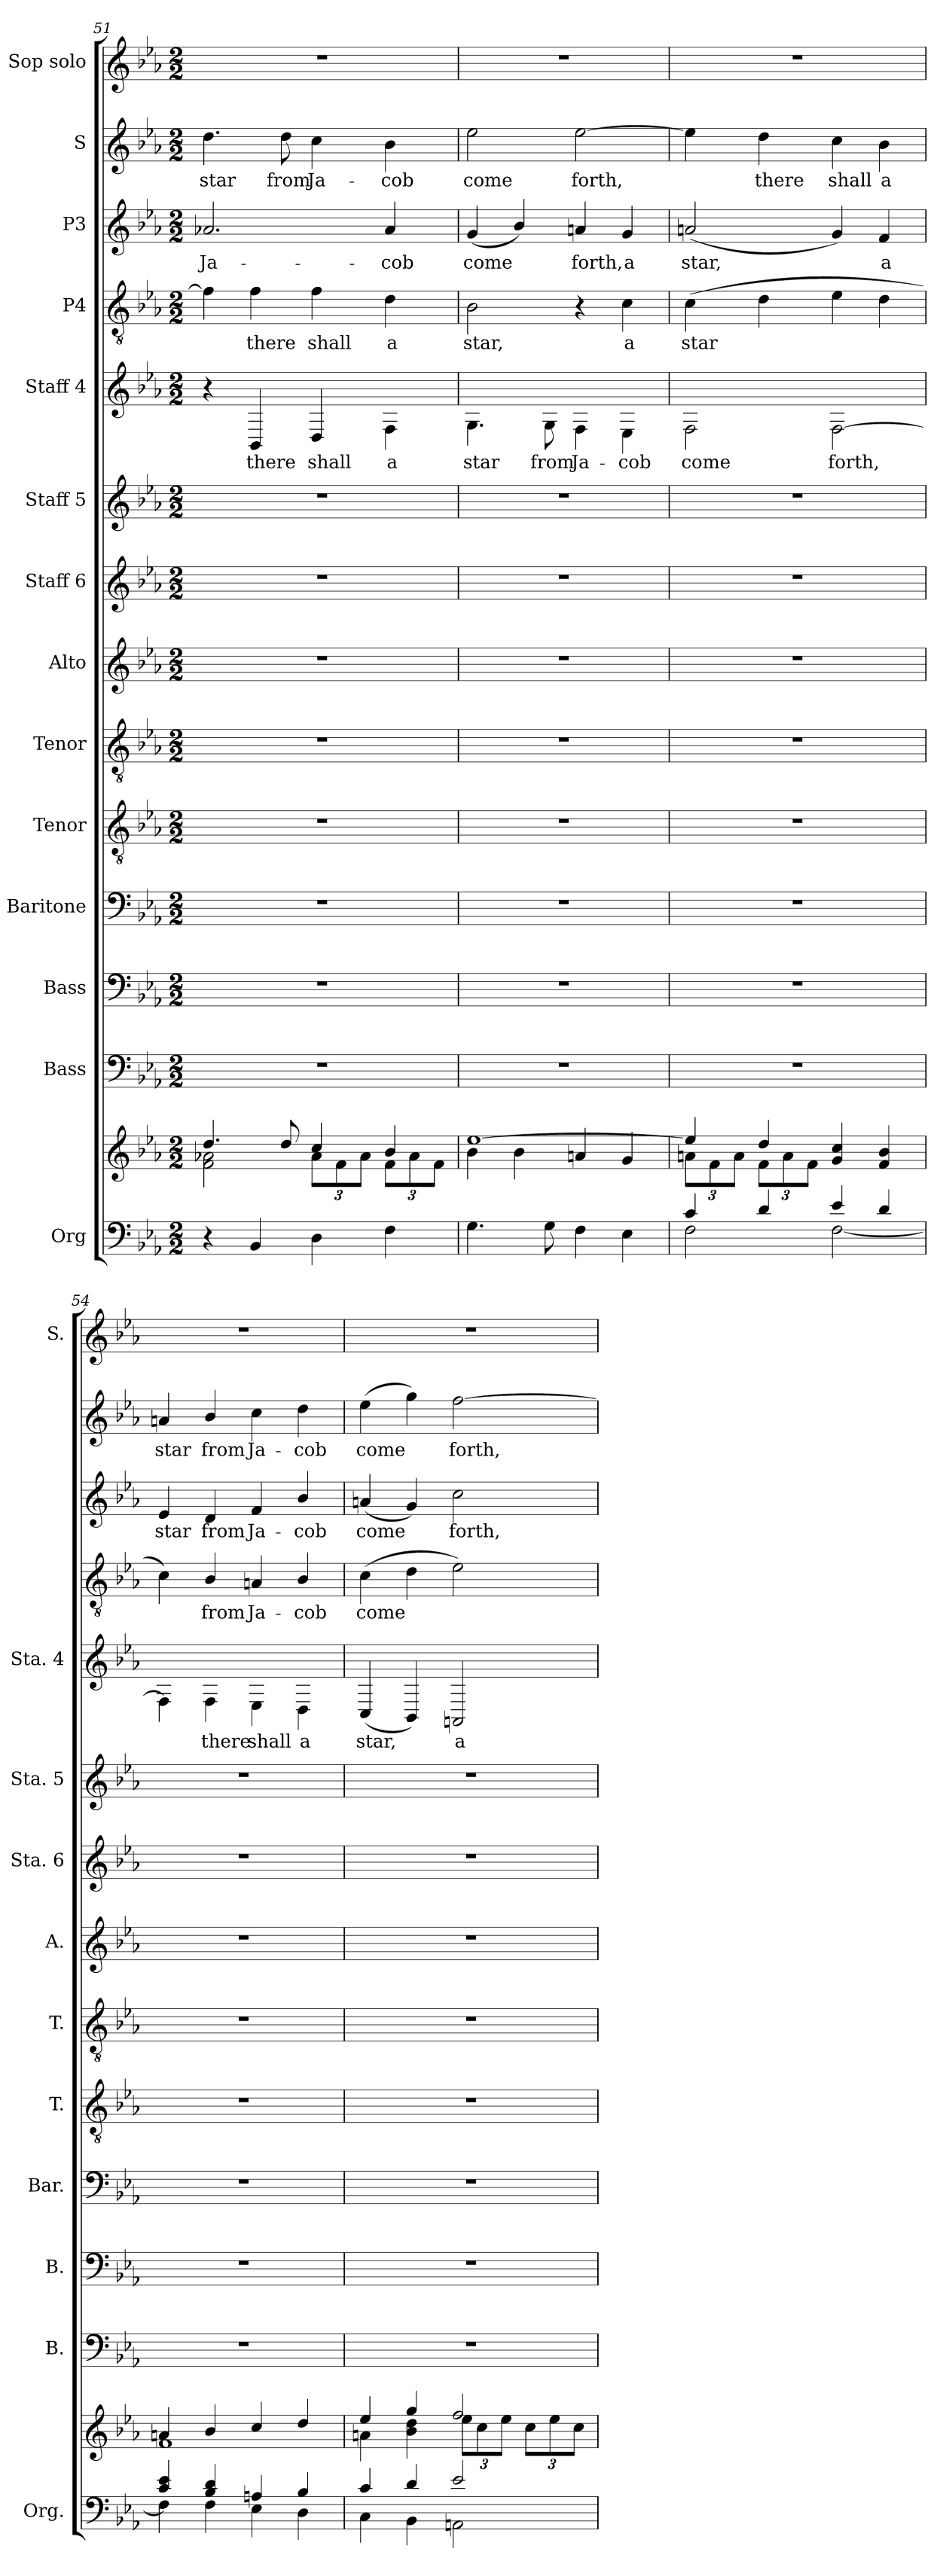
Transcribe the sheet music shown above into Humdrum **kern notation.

**kern	**kern	**kern	**kern	**kern	**kern	**kern	**kern	**kern	**kern	**kern	**text	**kern	**text	**kern	**text	**kern	**text	**kern
*part14	*part14	*part13	*part12	*part11	*part10	*part9	*part8	*part7	*part6	*part5	*part5	*part4	*part4	*part3	*part3	*part2	*part2	*part1
*staff15	*staff14	*staff13	*staff12	*staff11	*staff10	*staff9	*staff8	*staff7	*staff6	*staff5	*staff5	*staff4	*staff4	*staff3	*staff3	*staff2	*staff2	*staff1
*I"Org	*	*I"Bass	*I"Bass	*I"Baritone	*I"Tenor	*I"Tenor	*I"Alto	*I"Staff 6	*I"Staff 5	*I"Staff 4	*	*I"P4	*	*I"P3	*	*I"S	*	*I"Sop solo
*I'Org.	*	*I'B.	*I'B.	*I'Bar.	*I'T.	*I'T.	*I'A.	*I'Sta. 6	*I'Sta. 5	*I'Sta. 4	*	*	*	*	*	*	*	*I'S.
*clefF4	*clefG2	*clefF4	*clefF4	*clefF4	*clefGv2	*clefGv2	*clefG2	*clefG2	*clefG2	*clefG2	*	*clefGv2	*	*clefG2	*	*clefG2	*	*clefG2
*	*	*	*	*	*ITrd7c12	*ITrd7c12	*	*	*	*	*	*	*	*	*	*	*	*
*k[b-e-a-]	*k[b-e-a-]	*k[b-e-a-]	*k[b-e-a-]	*k[b-e-a-]	*k[b-e-a-]	*k[b-e-a-]	*k[b-e-a-]	*k[b-e-a-]	*k[b-e-a-]	*k[b-e-a-]	*	*k[b-e-a-]	*	*k[b-e-a-]	*	*k[b-e-a-]	*	*k[b-e-a-]
*E-:	*E-:	*E-:	*E-:	*E-:	*E-:	*E-:	*E-:	*E-:	*E-:	*E-:	*	*E-:	*	*E-:	*	*E-:	*	*E-:
*M2/2	*M2/2	*M2/2	*M2/2	*M2/2	*M2/2	*M2/2	*M2/2	*M2/2	*M2/2	*M2/2	*	*M2/2	*	*M2/2	*	*M2/2	*	*M2/2
=51	=51	=51	=51	=51	=51	=51	=51	=51	=51	=51	=51	=51	=51	=51	=51	=51	=51	=51
*	*^	*	*	*	*	*	*	*	*	*	*	*	*	*	*	*	*	*
!	!	!	!	!	!	!	!	!	!	!	!	!	!	!	!	!LO:LY:b	!	!LO:LY:b	!
4r	4.dd/	2f\ 2a-X\	1r	1r	1r	1r	1r	1r	1r	1r	4r	.	4f\]	.	2.a-X/	Ja-	4.dd\	star	1r
!	!	!	!	!	!	!	!	!	!	!	!	!LO:LY:b	!	!LO:LY:b	!	!	!	!	!
4BB-/	.	.	.	.	.	.	.	.	.	.	4BB-/	there	4f\	there	.	.	.	.	.
!	!	!	!	!	!	!	!	!	!	!	!	!	!	!	!	!	!	!LO:LY:b	!
.	8dd/	.	.	.	.	.	.	.	.	.	.	.	.	.	.	.	8dd\	from	.
*	*	*Xbrackettup	*	*	*	*	*	*	*	*	*	*	*	*	*	*	*	*	*
!	!	!	!	!	!	!	!	!	!	!	!	!LO:LY:b	!	!LO:LY:b	!	!	!	!LO:LY:b	!
4D\	4cc/	12a-\L	.	.	.	.	.	.	.	.	4D/	shall	4f\	shall	.	.	4cc\	Ja-	.
.	.	12f\	.	.	.	.	.	.	.	.	.	.	.	.	.	.	.	.	.
.	.	12a-\J	.	.	.	.	.	.	.	.	.	.	.	.	.	.	.	.	.
!	!	!	!	!	!	!	!	!	!	!	!	!LO:LY:b	!	!LO:LY:b	!	!LO:LY:b	!	!LO:LY:b	!
4F\	4b-/	12f\L	.	.	.	.	.	.	.	.	4F\	a	4d\	a	4a-/	-cob	4b-\	-cob	.
.	.	12a-\	.	.	.	.	.	.	.	.	.	.	.	.	.	.	.	.	.
.	.	12f\J	.	.	.	.	.	.	.	.	.	.	.	.	.	.	.	.	.
=52	=52	=52	=52	=52	=52	=52	=52	=52	=52	=52	=52	=52	=52	=52	=52	=52	=52	=52	=52
!	!	!	!	!	!	!	!	!	!	!	!	!LO:LY:b	!	!LO:LY:b	!	!LO:LY:b	!	!LO:LY:b	!
4.G\	[1ee-	4b-\	1r	1r	1r	1r	1r	1r	1r	1r	4.G\	star	2B-\	star,	(<4g/	come	2ee-\	come	1r
.	.	4b-\	.	.	.	.	.	.	.	.	.	.	.	.	4b-/)	.	.	.	.
!	!	!	!	!	!	!	!	!	!	!	!	!LO:LY:b	!	!	!	!	!	!	!
8G\	.	.	.	.	.	.	.	.	.	.	8G\	from	.	.	.	.	.	.	.
!	!	!	!	!	!	!	!	!	!	!	!	!LO:LY:b	!	!	!	!LO:LY:b	!	!LO:LY:b	!
4F\	.	4an/	.	.	.	.	.	.	.	.	4F\	Ja-	4r	.	4an/	forth,	[2ee-\	forth,	.
!	!	!	!	!	!	!	!	!	!	!	!	!LO:LY:b	!	!LO:LY:b	!	!LO:LY:b	!	!	!
4E-\	.	4g/	.	.	.	.	.	.	.	.	4E-\	-cob	4c\	a	4g/	a	.	.	.
=53	=53	=53	=53	=53	=53	=53	=53	=53	=53	=53	=53	=53	=53	=53	=53	=53	=53	=53	=53
*^	*	*	*	*	*	*	*	*	*	*	*	*	*	*	*	*	*	*	*
!	!	!	!	!	!	!	!	!	!	!	!	!	!LO:LY:b	!	!LO:LY:b	!	!LO:LY:b	!	!	!
4c/	2F\	4ee-/]	12an\L	1r	1r	1r	1r	1r	1r	1r	1r	2F\	come	(>4c\	star	(<2an/	star,	4ee-\]	.	1r
.	.	.	12f\	.	.	.	.	.	.	.	.	.	.	.	.	.	.	.	.	.
.	.	.	12a\J	.	.	.	.	.	.	.	.	.	.	.	.	.	.	.	.	.
!	!	!	!	!	!	!	!	!	!	!	!	!	!	!	!	!	!	!	!LO:LY:b	!
4d/	.	4dd/	12f\L	.	.	.	.	.	.	.	.	.	.	4d\	.	.	.	4dd\	there	.
.	.	.	12a\	.	.	.	.	.	.	.	.	.	.	.	.	.	.	.	.	.
.	.	.	12f\J	.	.	.	.	.	.	.	.	.	.	.	.	.	.	.	.	.
!	!	!	!	!	!	!	!	!	!	!	!	!	!LO:LY:b	!	!	!	!	!	!LO:LY:b	!
4e-/	[2F\	4g/ 4cc/	2ryy	.	.	.	.	.	.	.	.	[2F\	forth,	4e-\	.	4g/)	.	4cc\	shall	.
!	!	!	!	!	!	!	!	!	!	!	!	!	!	!	!	!	!LO:LY:b	!	!LO:LY:b	!
4d/	.	4f/ 4b-/	.	.	.	.	.	.	.	.	.	.	.	4d\	.	4f/	a	4b-\	a	.
=54	=54	=54	=54	=54	=54	=54	=54	=54	=54	=54	=54	=54	=54	=54	=54	=54	=54	=54	=54	=54
!	!	!	!	!	!	!	!	!	!	!	!	!	!	!	!	!	!LO:LY:b	!	!LO:LY:b	!
4c/ 4e-/	4F\]	4an/	1f	1r	1r	1r	1r	1r	1r	1r	1r	4F\]	.	4c\)	.	4e-/	star	4an/	star	1r
!	!	!	!	!	!	!	!	!	!	!	!	!	!LO:LY:b	!	!LO:LY:b	!	!LO:LY:b	!	!LO:LY:b	!
4B-/ 4d/	4F\	4b-/	.	.	.	.	.	.	.	.	.	4F\	there	4B-/	from	4d/	from	4b-/	from	.
!	!	!	!	!	!	!	!	!	!	!	!	!	!LO:LY:b	!	!LO:LY:b	!	!LO:LY:b	!	!LO:LY:b	!
4An/	4E-\	4cc/	.	.	.	.	.	.	.	.	.	4E-\	shall	4An/	Ja-	4f/	Ja-	4cc\	Ja-	.
!	!	!	!	!	!	!	!	!	!	!	!	!	!LO:LY:b	!	!LO:LY:b	!	!LO:LY:b	!	!LO:LY:b	!
4B-/	4D\	4dd/	.	.	.	.	.	.	.	.	.	4D\	a	4B-/	-cob	4b-/	-cob	4dd\	-cob	.
!!LO:PB:g=z
=55	=55	=55	=55	=55	=55	=55	=55	=55	=55	=55	=55	=55	=55	=55	=55	=55	=55	=55	=55	=55
!	!	!	!	!	!	!	!	!	!	!	!	!	!LO:LY:b	!	!LO:LY:b	!	!LO:LY:b	!	!LO:LY:b	!
4c/	4C\	4ee-/	4an\	1r	1r	1r	1r	1r	1r	1r	1r	(<4C/	star,	(>4c\	come	(<4an/	come	(>4ee-\	come	1r
4d/	4BB-\	4gg/	4b-\ 4dd\	.	.	.	.	.	.	.	.	4BB-/)	.	4d\	.	4g/)	.	4gg\)	.	.
!	!	!	!	!	!	!	!	!	!	!	!	!	!LO:LY:b	!	!	!	!LO:LY:b	!	!LO:LY:b	!
2e-/	2AAn\	2ff/	12ee-\L	.	.	.	.	.	.	.	.	2AAn/	a	2e-\)	.	2cc\	forth,	[2ff\	forth,	.
.	.	.	12cc\	.	.	.	.	.	.	.	.	.	.	.	.	.	.	.	.	.
.	.	.	12ee-\J	.	.	.	.	.	.	.	.	.	.	.	.	.	.	.	.	.
.	.	.	12cc\L	.	.	.	.	.	.	.	.	.	.	.	.	.	.	.	.	.
.	.	.	12ee-\	.	.	.	.	.	.	.	.	.	.	.	.	.	.	.	.	.
.	.	.	12cc\J	.	.	.	.	.	.	.	.	.	.	.	.	.	.	.	.	.
*v	*v	*	*	*	*	*	*	*	*	*	*	*	*	*	*	*	*	*	*	*
*	*v	*v	*	*	*	*	*	*	*	*	*	*	*	*	*	*	*	*	*
=	=	=	=	=	=	=	=	=	=	=	=	=	=	=	=	=	=	=
*-	*-	*-	*-	*-	*-	*-	*-	*-	*-	*-	*-	*-	*-	*-	*-	*-	*-	*-
